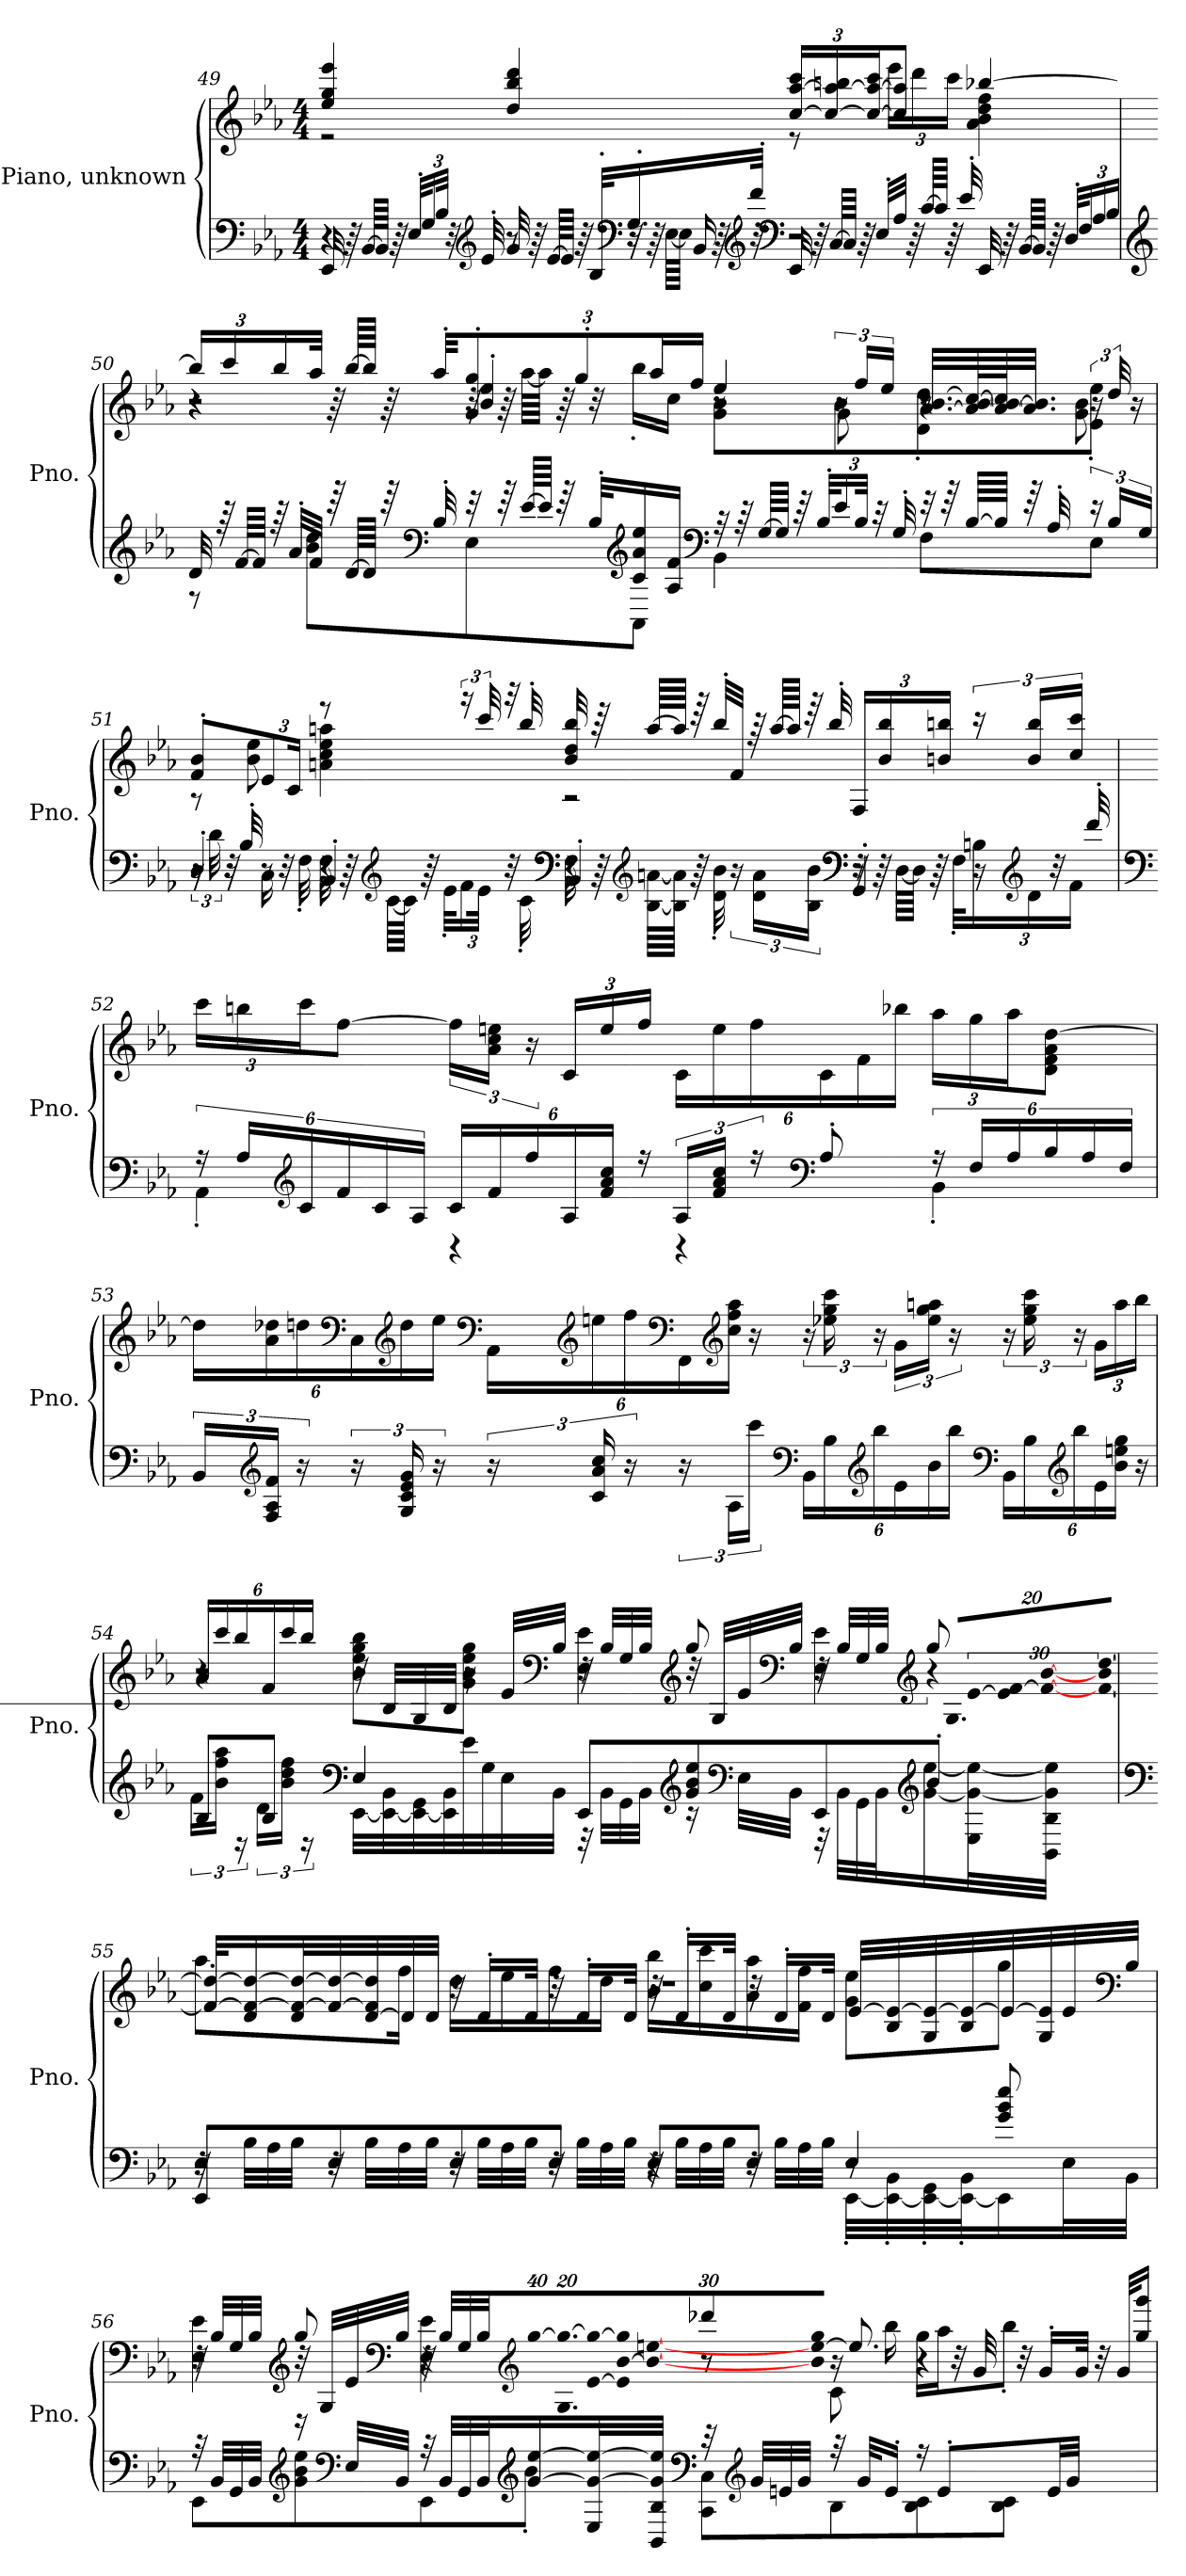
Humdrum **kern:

**kern	**kern
*part1	*part1
*staff2	*staff1
*I"Piano, unknown	*
*I'Pno.	*
!!LO:LB:g=z
*clefF4	*clefG2
*k[b-e-a-]	*k[b-e-a-]
*M4/4	*M4/4
=49	=49
*^	*^
*	*^	*	*
32EE-/	4r	4r	4ee-/ 4gg/ 4eee-/	2r
64r	.	.	.	.
[64BB-/LLLL	.	.	.	.
64BB-/JJJJ]	.	.	.	.
64r	.	.	.	.
32E-'/KLL	.	.	.	.
*Xbrackettup	*	*	*	*
24G/	.	.	.	.
48B-/JJk	.	.	.	.
32r	.	.	.	.
*clefG2	*	*	*	*
32e-'/	.	.	.	.
32g/	8r	8r	4dd/ 4bb-/ 4ddd/	.
64r	.	.	.	.
[64e-/LLLL	.	.	.	.
64e-/JJJJ]	.	.	.	.
64r	.	.	.	.
32B-'/KLL	.	.	.	.
*clefF4	*	*	*	*
16.G'/	32r	16r	.	.
.	64r	.	.	.
.	[64E-\LLLL	.	.	.
.	64E-\JJJJ]	16BB-/	.	.
.	64r	.	.	.
*clefG2	*	*	*	*
32ddd'/JJk	32r	.	.	.
*clefF4	*	*	*	*
*	*	*	*Xbrackettup	*
32EE-/	2r	2r	[24cc/ [24aa-/ 24ccc/LL	8r
64r	.	.	.	.
.	.	.	24cc/_ 24aa-/_ 24bbn/	.
[64C/LLLL	.	.	.	.
64C/JJJJ]	.	.	.	.
64r	.	.	.	.
.	.	.	24cc/_ 24aa-/_ 24ccc/J	.
32E-'/LLL	.	.	.	.
32A-/JJJ	.	.	8cc/] 8aa-/]J	24eee-\LL
64r	.	.	.	.
.	.	.	.	24ddd\
[64c/LLLL	.	.	.	.
64c/JJJJ]	.	.	.	.
64r	.	.	.	.
.	.	.	.	24ccc\JJ
32e-'/	.	.	.	.
32EE-/	.	.	[4bb-X/	4a-\ 4b-\ 4dd\ 4ff\
64r	.	.	.	.
[64BB-/LLLL	.	.	.	.
64BB-/JJJJ]	.	.	.	.
64r	.	.	.	.
32D'/KLL	.	.	.	.
24F/	.	.	.	.
24A-/	.	.	.	.
24B-/JJ	.	.	.	.
*v	*v	*v	*	*
*	*v	*v
!!LO:LB:g=z
=50	=50
*clefG2	*
*^	*^
*	*	*	*^
*	*	*	*	*^
32d/	8r	24bb-/LL]	4r	4r	2r
64r	.	.	.	.	.
.	.	24ccc/	.	.	.
[64f/LLLL	.	.	.	.	.
64f/JJJJ]	.	.	.	.	.
64r	.	.	.	.	.
.	.	24bb-/	.	.	.
32a-'/LLL	.	.	.	.	.
32f/JJJ	8b-\ 8dd\L	32aa-/JJk	.	.	.
64r	.	64r	.	.	.
[64d/LLLL	.	[64bb-/LLLL	.	.	.
64d/JJJJ]	.	64bb-/JJJJ]	.	.	.
64r	.	64r	.	.	.
*clefF4	*	*	*	*	*
32B-'/	.	32aa-'/KKL	.	.	.
32r	8E-\	12g/' 12gg/'	32r	4b-/' 4ee-/'	.
64r	.	.	64r	.	.
[64e-/LLLL	.	.	[64aa-\LLLL	.	.
64e-/JJJJ]	.	.	64aa-\JJJJ]	.	.
64r	.	.	64r	.	.
.	.	12gg'/	.	.	.
32B-'/KLL	.	.	32r	.	.
*clefG2	*	*	*	*	*
16c/ 16a-/ 16ee-/	8AA-\J	.	16bb-'\LL	.	.
.	.	24aa-/L	.	.	.
16A-/ 16f/JJ	.	.	16cc\JJ	.	.
.	.	24ff/JJ	.	.	.
*clefF4	*	*	*	*	*
32r	4BB-\	8r	8g\ 8b-\L	4ee-/	8r
64r	.	.	.	.	.
[64G/LLLL	.	.	.	.	.
64G/JJJJ]	.	.	.	.	.
64r	.	.	.	.	.
32B-'/KLL	.	.	.	.	.
*	*	*brackettup	*	*	*
24e-/	.	24r	8b-\	.	8g\
48B-/JJk	.	24ff/LL	.	.	.
32r	.	.	.	.	.
.	.	24ee-/JJ	.	.	.
32G'/	.	.	.	.	.
32r	8F\L	[32.a-/ [32.b-/LLL	8d\' 8dd\'	4r	8r
64r	.	.	.	.	.
[64B-/LLLL	.	64a-/_ 64b-/_ [64cc/L	.	.	.
64B-/JJJJ]	.	64a-/_ 64b-/_ 64cc/]J	.	.	.
64r	.	32.a-/] 32.b-/]JJJ	.	.	.
32A-'/	.	.	.	.	.
*brackettup	*	*	*	*	*
24r	8E-\J	24r	8e-\' 8ee-\'J	.	8g\ 8b-\
24B-/LL	.	48dd/	.	.	.
.	.	16r	.	.	.
24G/JJ	.	.	.	.	.
*	*	*	*v	*v	*v
!!LO:PB:g=z
=51	=51	=51	=51
*	*^	*	*
16r	24r	4D'/	8f/' 8b-/'L	8r
.	48d\	.	.	.
32r	16r	.	.	.
32B-'/	.	.	.	.
*	*	*	*Xbrackettup	*
8r	16C\	.	12e-/	8b-\ 8ee-\
.	32r	.	.	.
.	.	.	24c/Jk	.
.	32F'\	.	.	.
4r	32F\	4BB-'/	8r	4an\ 4cc\ 4ee-\ 4aan\
.	64r	.	.	.
*clefG2	*	*	*	*
.	[64c\LLLL	.	.	.
.	64c\JJJJ]	.	.	.
.	64r	.	.	.
.	32e-'\KLL	.	.	.
*	*Xbrackettup	*	*brackettup	*
.	24f\	.	24r	.
.	48e-\JJk	.	48ccc/	.
.	32r	.	32r	.
.	32c'\	.	32bb-'/	.
*clefF4	*	*	*	*
4r	32F\	4BB-'/	32b-/ 32dd/ 32bb-/	2r
.	64r	.	64r	.
*clefG2	*	*	*	*
.	[64B-\ [64an\LLLL	.	[64aa/LLLL	.
.	64B-\] 64a\]JJJJ	.	64aa/JJJJ]	.
.	64r	.	64r	.
.	32d\' 32b-\'	.	32bb-'/LLL	.
*	*brackettup	*	*	*
.	24r	.	32f/JJJ	.
.	.	.	64r	.
.	24d\ 24a\LL	.	.	.
.	.	.	[64aa/LLLL	.
.	.	.	64aa/JJJJ]	.
.	.	.	64r	.
.	24B-\ 24b-\JJ	.	.	.
.	.	.	32bb-'/	.
*clefF4	*	*	*	*
*	*	*	*Xbrackettup	*
8r	32r	4GG'/	24F/LL	.
.	64r	.	.	.
.	.	.	24b-/ 24bb-/	.
.	[64D\LLLL	.	.	.
.	64D\JJJJ]	.	.	.
.	64r	.	.	.
.	.	.	24bn/ 24bbn/JJ	.
.	32F'\KLL	.	.	.
*	*Xbrackettup	*	*brackettup	*
16r	24Bn\	.	24r	.
*clefG2	*	*	*	*
.	24d\	.	24b/ 24bb/LL	.
32r	.	.	.	.
.	24f\JJ	.	24cc/ 24ccc/JJ	.
32ddd'/	.	.	.	.
*v	*v	*v	*	*
*	*v	*v
!!LO:LB:g=z
=52	=52
*clefF4	*
*brackettup	*Xbrackettup
*^	*
24r	4AA-'\	24ccc\LL
24A-/LL	.	24bbn\
*clefG2	*	*
24c/	.	24ccc\J
*Xbrackettup	*	*
24f/	.	[8ff\J
24c/	.	.
24A-/JJ	.	.
*	*	*brackettup
24c/LL	4r	24ff\LL]
24f/	.	24a-\ 24cc\ 24een\JJ
24ff/	.	24r
*brackettup	*	*Xbrackettup
24A-/	.	24c/LL
24f/ 24a-/ 24cc/JJ	.	24ee/
24r	.	24ff/JJ
24A-/LL	4r	24c\LL
24f/ 24a-/ 24cc/JJ	.	24ee\
24r	.	24ff\
*clefF4	*	*
8A-'/	.	24c\
.	.	24f\
.	.	24bb-X\JJ
24r	4BB-'\	24aa-\LL
24F/LL	.	24gg\
24A-/	.	24aa-\J
*Xbrackettup	*	*
24B-/	.	8d\ 8f\ 8a-\ [8dd\J
24A-/	.	.
24F/JJ	.	.
*v	*v	*
!!LO:LB:g=z
=53	=53
*brackettup	*
24BB-/LL	24dd\LL]
*clefG2	*
24F/ 24A-/ 24f/JJ	24a-\ 24dd-X\
24r	24ddn\
*	*clefF4
24r	24C\
*	*clefG2
24G/ 24c/ 24e-/ 24g/	24dd\
24r	24ee-\JJ
*	*clefF4
24r	24AA-\LL
*	*clefG2
24c/ 24a-/ 24cc/	24een\
24r	24ff\
*	*clefF4
*	*brackettup
24r	24FF\
*	*clefG2
24A-\LL	24cc\ 24ff\ 24aa-\JJ
24ccc\JJ	24r
*clefF4	*
*Xbrackettup	*
24BB-\LL	24r
24B-\	24ee-X\ 24gg\ 24ccc\
*clefG2	*
24bb-\	24r
24e-\	24g\LL
24b-\	24ee-\ 24gg\ 24aan\JJ
24bb-\JJ	24r
*clefF4	*
24BB-\LL	24r
24B-\	24ee-\ 24gg\ 24ccc\
*clefG2	*
24bb-\	24r
*brackettup	*Xbrackettup
24e-\	24g\LL
24b-\ 24een\ 24gg\JJ	24aa\
24r	24bb-\JJ
!!LO:LB:g=z
=54	=54
*^	*^
*	*	*	*^
8B-/L	24f\LL	2r	4r	24a-/LL
.	24b-\ 24ff\ 24aa-\JJ	.	.	24ccc/
.	24r	.	.	24bb-/
8B-/J	24d\LL	.	.	24f/
.	24b-\ 24dd\ 24ff\JJ	.	.	24ccc/
.	24r	.	.	24bb-/JJ
*clefF4	*	*	*	*
4E-/	[32EE-\LLL	.	8b-\ 8ee-\ 8gg\ 8bb-\L	32r
.	32EE-\_ 32BB-\	.	.	32B-/LLL
.	32EE-\_ 32GG\	.	.	32G/
.	32EE-\] 32BB-\	.	.	32B-/JJJ
.	32e-\	.	8g\ 8b-\ 8ee-\ 8gg\J	16r
.	32G\	.	.	.
.	32E-\	.	.	32e-/LLL
*	*	*clefF4	*	*
.	32BB-\JJJ	.	.	32B-/JJJ
8EE-/L	32r	8r	4E-\ 4e-\	32r
.	32BB-\LLL	.	.	32B-/LLL
.	32GG\	.	.	32G/
.	32BB-\JJJ	.	.	32B-/JJJ
*clefG2	*	*clefG2	*	*
8g/ 8b-/ 8ee-/	16r	8gg/	.	32r
.	.	.	.	32G/LLL
*clefF4	*	*	*	*
.	32E-\LLL	.	.	32e-/
*	*	*clefF4	*	*
.	32BB-\JJJ	.	.	32B-/JJJ
8EE-/	32r	8r	4E-\ 4e-\	32r
.	32BB-\LLL	.	.	32B-/LLL
.	32GG\	.	.	32G/
.	32BB-\J	.	.	32B-/JJJ
*clefG2	*	*clefG2	*	*
*	*	*	*	*brackettup
!	!	!	!	!LO:N:vis=32
8b-'/J	[16g\ [16ee-\	8gg/	.	640%23r
!	!	!	!	!LO:N:vis=64.
.	.	.	.	640%17G/LLLL
!	!	!	!	!LO:N:vis=256
.	32E-\ 32g\_ 32ee-\_L	.	.	[1920%17e-/K
!	!	!	!	!LO:N:vis=64
.	.	.	.	960%17e-/] [960%17f/
!	!	!	!	!LO:N:vis=64
.	.	.	.	960%17f/_ [960%17b-/
.	32BB-\ 32B-\ 32g\] 32ee-\]JJJ	.	.	.
.	.	.	.	1920ryy
!	!	!	!	!LO:N:vis=64
.	.	.	.	960%17f/_ 960%17b-/] [960%17dd/JJJJ
*v	*v	*	*	*
!!LO:LB:g=z	!!	!!
=55	=55	=55	=55
*clefF4	*	*	*
*^	*	*	*
*	*^	*	*	*
2r	32r	8EE-/ 8E-/L	1r	8.aa-\L	32f/_ 32dd/_KLL
.	32B-\LLL	.	.	.	16d/ 16f/_ 16dd/_
.	32A-\	.	.	.	.
.	32B-\JJJ	.	.	.	32d/ 32f/_ 32dd/_L
.	32r	8E-/	.	.	32f/_ 32dd/_
.	32B-\LLL	.	.	.	[32d/ 32f/] 32dd/]
.	32A-\	.	.	16ff\Jk	32d/]
.	32B-\JJJ	.	.	.	32d/JJJ
.	32r	8E-/	.	16dd\LL	32r
.	32B-\LLL	.	.	.	16d'/LL
.	32A-\	.	.	16ee-\	.
.	32B-\JJJ	.	.	.	32d/JJk
.	32r	8E-/J	.	16ff\	32r
.	32B-\LLL	.	.	.	16d'/LL
.	32A-\	.	.	16dd\JJ	.
.	32B-\JJJ	.	.	.	32d/JJk
4r	32r	8E-/L	.	16b-\ 16bb-\LL	32r
.	32B-\LLL	.	.	.	16d'/LL
.	32A-\	.	.	16cc\ 16ccc\	.
.	32B-\JJJ	.	.	.	32d/JJk
.	32r	8E-/J	.	16a-\ 16aa-\	32r
.	32B-\LLL	.	.	.	16d'/LL
.	32A-\	.	.	16f\ 16ff\JJ	.
.	32B-\JJJ	.	.	.	32d/JJk
8r	[32EE-'\LLL	4E-/	.	8g\ 8ee-\L	[32e-/LLL
.	32EE-\_' 32BB-\'	.	.	.	32B-/ 32e-/_
.	32EE-\_' 32GG\'	.	.	.	32G/ 32e-/_
.	32EE-\_' 32BB-\'J	.	.	.	32B-/ 32e-/_
8g/ 8b-/ 8ee-/	16EE-\]	.	.	8gg\J	32e-/_
.	.	.	.	.	32G/ 32e-/]
.	32E-\L	.	.	.	32e-/
*	*	*	*clefF4	*	*
.	32BB-\JJJ	.	.	.	32B-/JJJ
*	*v	*v	*	*	*
!!LO:LB:g=z
=56	=56	=56	=56	=56
*	*	*	*	*^
32r	8EE-\L	8r	2r	32r	4E-\ 4e-\
32BB-/LLL	.	.	.	32B-/LLL	.
32GG/	.	.	.	32G/	.
32BB-/JJJ	.	.	.	32B-/JJJ	.
*clefG2	*	*clefG2	*	*	*
16r	8g\ 8b-\ 8ee-\	8gg/	.	32r	.
.	.	.	.	32G/LLL	.
*clefF4	*	*	*	*	*
32E-/LLL	.	.	.	32e-/	.
*	*	*clefF4	*	*	*
32BB-/JJJ	.	.	.	32B-/JJJ	.
32r	8EE-\	4r	.	32r	4E-\ 4e-\
32BB-/LLL	.	.	.	32B-/LLL	.
32GG/	.	.	.	32G/	.
32BB-/J	.	.	.	32B-/	.
*clefG2	*	*clefG2	*	*	*
*	*	*	*	*Xbrackettup	*
!	!	!	!	!LO:N:vis=32	!
[16g/ [16ee-/	8b-'\J	.	.	[640%23gg/	.
!	!	!	!	!LO:N:vis=64.	!
.	.	.	.	640%17G/ 640%17gg/_L	.
!	!	!	!	!LO:N:vis=256	!
32E-/ 32g/_ 32ee-/_L	.	.	.	[1920%17e-/ 1920%17gg/_K	.
!	!	!	!	!LO:N:vis=64	!
.	.	.	.	960%17e-/] [960%17b-/ 960%17gg/]	.
!	!	!	!	!LO:N:vis=64	!
.	.	.	.	960%17b-/_ [960%17een/	.
32BB-/ 32B-/ 32g/] 32ee-/]JJJ	.	.	.	.	.
.	.	.	.	1920ryy	.
!	!	!	!	!LO:N:vis=64	!
.	.	.	.	960%17b-/] 960%17ee/_ 960%17gg/JJJJ	.
*clefF4	*	*	*	*	*
32r	8CC\ 8C\L	4ddd-X/	8r	8.ee/]	8r
*clefG2	*	*	*	*	*
32g/LLL	.	.	.	.	.
32en/	.	.	.	.	.
32g/JJJ	.	.	.	.	.
32r	8B-\	.	16r	.	8c\
32g/KLL	.	.	.	.	.
16e'/JJ	.	.	16bb-\	32r	.
.	.	.	.	32g/	.
16r	8B-\ 8c\	4r	16gg\LL	32r	4r
.	.	.	.	16g'/LL	.
8e'/L	.	.	16aa-\J	.	.
.	.	.	.	32g/JJk	.
.	8B-\ 8c\J	.	8bb-'\J	32r	.
.	.	.	.	32g/KLL	.
32e/LL	.	.	.	16gg/ 16ggg/JJ	.
32g/JJJ	.	.	.	.	.
*v	*v	*	*	*	*
*	*v	*v	*v	*v
=	=
*-	*-
